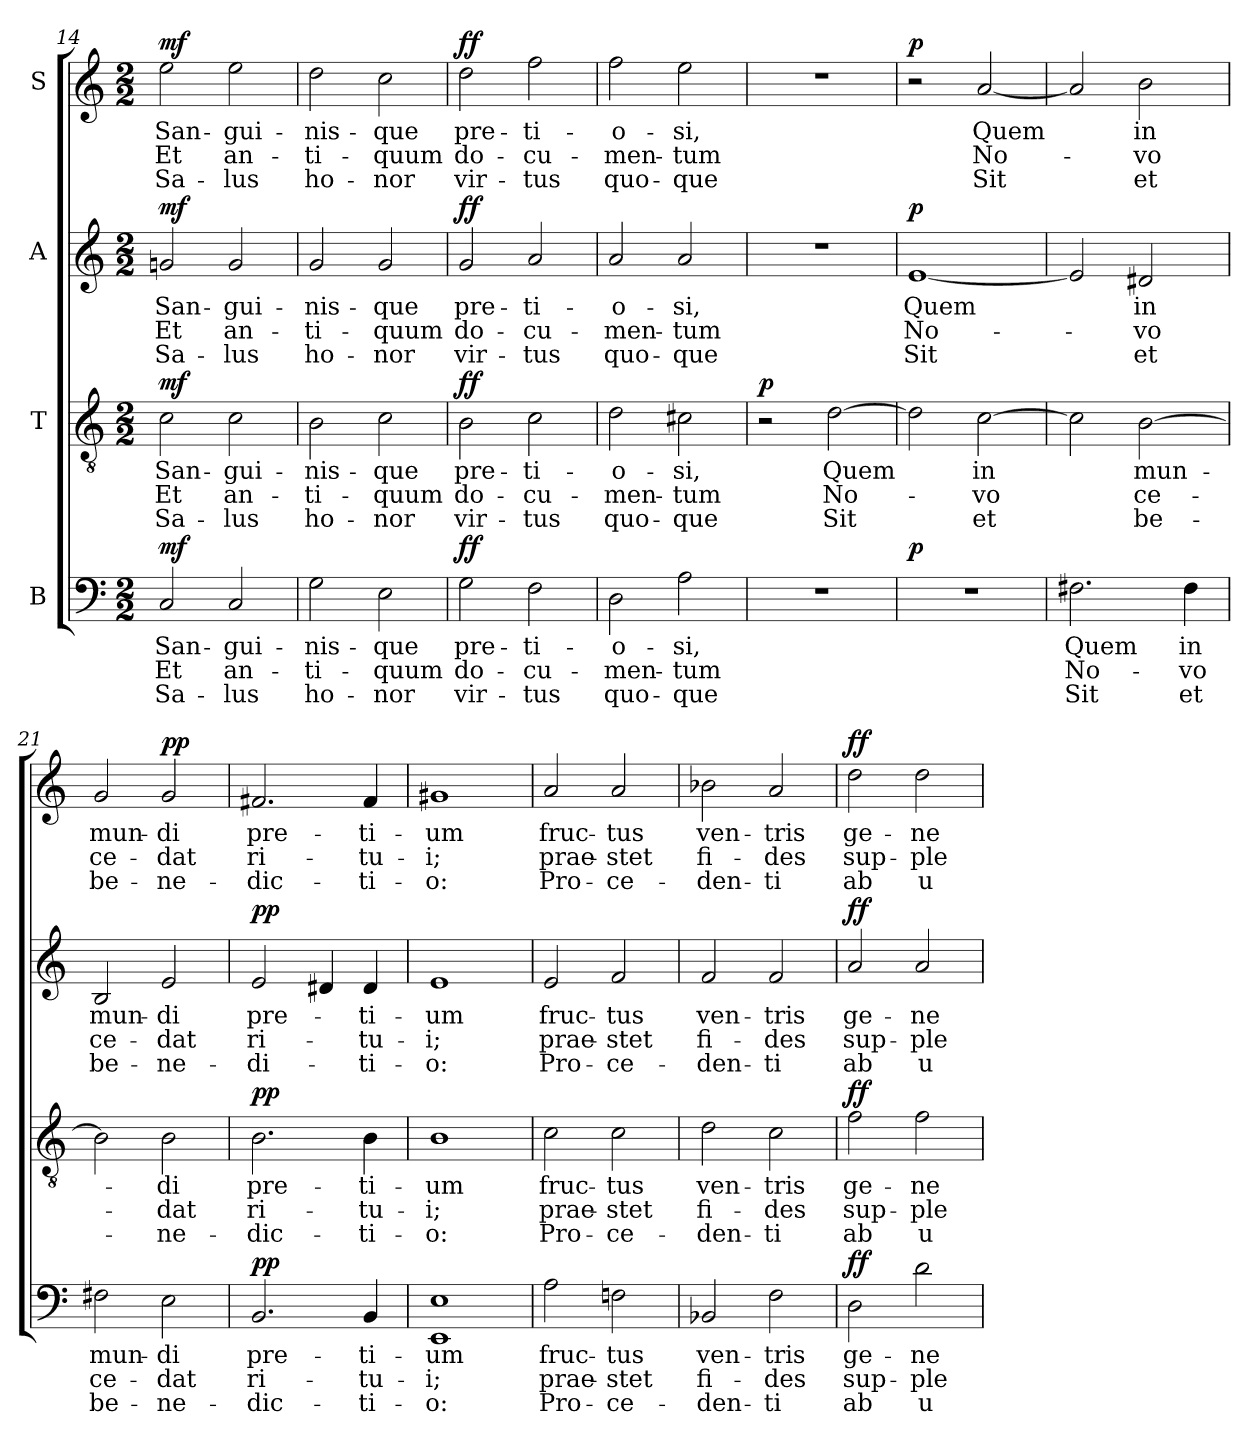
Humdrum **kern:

**kern	**text	**text	**text	**dynam	**kern	**text	**text	**text	**dynam	**kern	**text	**text	**text	**dynam	**kern	**text	**text	**text	**dynam
*part4	*part4	*part4	*part4	*part4	*part3	*part3	*part3	*part3	*part3	*part2	*part2	*part2	*part2	*part2	*part1	*part1	*part1	*part1	*part1
*staff4	*staff4	*staff4	*staff4	*staff4	*staff3	*staff3	*staff3	*staff3	*staff3	*staff2	*staff2	*staff2	*staff2	*staff2	*staff1	*staff1	*staff1	*staff1	*staff1
*I"B	*	*	*	*	*I"T	*	*	*	*	*I"A	*	*	*	*	*I"S	*	*	*	*
!!LO:LB:g=z
*clefF4	*	*	*	*	*clefGv2	*	*	*	*	*clefG2	*	*	*	*	*clefG2	*	*	*	*
*k[]	*	*	*	*	*k[]	*	*	*	*	*k[]	*	*	*	*	*k[]	*	*	*	*
*M2/2	*	*	*	*	*M2/2	*	*	*	*	*M2/2	*	*	*	*	*M2/2	*	*	*	*
=14	=14	=14	=14	=14	=14	=14	=14	=14	=14	=14	=14	=14	=14	=14	=14	=14	=14	=14	=14
!	!LO:LY:b	!LO:LY:b	!LO:LY:b	!LO:DY:b	!	!LO:LY:b	!LO:LY:b	!LO:LY:b	!LO:DY:b	!	!LO:LY:b	!LO:LY:b	!LO:LY:b	!LO:DY:b	!	!LO:LY:b	!LO:LY:b	!LO:LY:b	!LO:DY:b
2C/	San-	Et	Sa-	mf	2c\	San-	Et	Sa-	mf	2gn/	San-	Et	Sa-	mf	2ee\	San-	Et	Sa-	mf
!	!LO:LY:b	!LO:LY:b	!LO:LY:b	!	!	!LO:LY:b	!LO:LY:b	!LO:LY:b	!	!	!LO:LY:b	!LO:LY:b	!LO:LY:b	!	!	!LO:LY:b	!LO:LY:b	!LO:LY:b	!
2C/	-gui-	an-	-lus	.	2c\	-gui-	an-	-lus	.	2g/	-gui-	an-	-lus	.	2ee\	-gui-	an-	-lus	.
=15	=15	=15	=15	=15	=15	=15	=15	=15	=15	=15	=15	=15	=15	=15	=15	=15	=15	=15	=15
!	!LO:LY:b	!LO:LY:b	!LO:LY:b	!	!	!LO:LY:b	!LO:LY:b	!LO:LY:b	!	!	!LO:LY:b	!LO:LY:b	!LO:LY:b	!	!	!LO:LY:b	!LO:LY:b	!LO:LY:b	!
2G\	-nis-	-ti-	ho-	.	2B\	-nis-	-ti-	ho-	.	2g/	-nis-	-ti-	ho-	.	2dd\	-nis-	-ti-	ho-	.
!	!LO:LY:b	!LO:LY:b	!LO:LY:b	!	!	!LO:LY:b	!LO:LY:b	!LO:LY:b	!	!	!LO:LY:b	!LO:LY:b	!LO:LY:b	!	!	!LO:LY:b	!LO:LY:b	!LO:LY:b	!
2E\	-que	-quum	-nor	.	2c\	-que	-quum	-nor	.	2g/	-que	-quum	-nor	.	2cc\	-que	-quum	-nor	.
=16	=16	=16	=16	=16	=16	=16	=16	=16	=16	=16	=16	=16	=16	=16	=16	=16	=16	=16	=16
!	!LO:LY:b	!LO:LY:b	!LO:LY:b	!LO:DY:b	!	!LO:LY:b	!LO:LY:b	!LO:LY:b	!LO:DY:b	!	!LO:LY:b	!LO:LY:b	!LO:LY:b	!LO:DY:b	!	!LO:LY:b	!LO:LY:b	!LO:LY:b	!LO:DY:b
2G\	pre-	do-	vir-	ff	2B\	pre-	do-	vir-	ff	2g/	pre-	do-	vir-	ff	2dd\	pre-	do-	vir-	ff
!	!LO:LY:b	!LO:LY:b	!LO:LY:b	!	!	!LO:LY:b	!LO:LY:b	!LO:LY:b	!	!	!LO:LY:b	!LO:LY:b	!LO:LY:b	!	!	!LO:LY:b	!LO:LY:b	!LO:LY:b	!
2F\	-ti-	-cu-	-tus	.	2c\	-ti-	-cu-	-tus	.	2a/	-ti-	-cu-	-tus	.	2ff\	-ti-	-cu-	-tus	.
=17	=17	=17	=17	=17	=17	=17	=17	=17	=17	=17	=17	=17	=17	=17	=17	=17	=17	=17	=17
!	!LO:LY:b	!LO:LY:b	!LO:LY:b	!	!	!LO:LY:b	!LO:LY:b	!LO:LY:b	!	!	!LO:LY:b	!LO:LY:b	!LO:LY:b	!	!	!LO:LY:b	!LO:LY:b	!LO:LY:b	!
2D\	-o-	-men-	quo-	.	2d\	-o-	-men-	quo-	.	2a/	-o-	-men-	quo-	.	2ff\	-o-	-men-	quo-	.
!	!LO:LY:b	!LO:LY:b	!LO:LY:b	!	!	!LO:LY:b	!LO:LY:b	!LO:LY:b	!	!	!LO:LY:b	!LO:LY:b	!LO:LY:b	!	!	!LO:LY:b	!LO:LY:b	!LO:LY:b	!
2A\	-si,	-tum	-que	.	2c#X\	-si,	-tum	-que	.	2a/	-si,	-tum	-que	.	2ee\	-si,	-tum	-que	.
=18	=18	=18	=18	=18	=18	=18	=18	=18	=18	=18	=18	=18	=18	=18	=18	=18	=18	=18	=18
!	!	!	!	!	!	!	!	!	!LO:DY:b	!	!	!	!	!	!	!	!	!	!
1r	.	.	.	.	2r	.	.	.	p	1r	.	.	.	.	1r	.	.	.	.
!	!	!	!	!	!	!LO:LY:b	!LO:LY:b	!LO:LY:b	!	!	!	!	!	!	!	!	!	!	!
.	.	.	.	.	[2d\	Quem	No-	Sit	.	.	.	.	.	.	.	.	.	.	.
=19	=19	=19	=19	=19	=19	=19	=19	=19	=19	=19	=19	=19	=19	=19	=19	=19	=19	=19	=19
!	!	!	!	!LO:DY:b	!	!	!	!	!	!	!LO:LY:b	!LO:LY:b	!LO:LY:b	!LO:DY:b	!	!	!	!	!LO:DY:b
1r	.	.	.	p	2d\]	.	.	.	.	[1e	Quem	No-	Sit	p	2r	.	.	.	p
!	!	!	!	!	!	!LO:LY:b	!LO:LY:b	!LO:LY:b	!	!	!	!	!	!	!	!LO:LY:b	!LO:LY:b	!LO:LY:b	!
.	.	.	.	.	[2c\	in	-vo	et	.	.	.	.	.	.	[2a/	Quem	No-	Sit	.
=20	=20	=20	=20	=20	=20	=20	=20	=20	=20	=20	=20	=20	=20	=20	=20	=20	=20	=20	=20
!	!LO:LY:b	!LO:LY:b	!LO:LY:b	!	!	!	!	!	!	!	!	!	!	!	!	!	!	!	!
2.F#X\	Quem	No-	Sit	.	2c\]	.	.	.	.	2e/]	.	.	.	.	2a/]	.	.	.	.
!	!	!	!	!	!	!LO:LY:b	!LO:LY:b	!LO:LY:b	!	!	!LO:LY:b	!LO:LY:b	!LO:LY:b	!	!	!LO:LY:b	!LO:LY:b	!LO:LY:b	!
.	.	.	.	.	[2B\	mun-	ce-	be-	.	2d#X/	in	-vo	et	.	2b\	in	-vo	et	.
!	!LO:LY:b	!LO:LY:b	!LO:LY:b	!	!	!	!	!	!	!	!	!	!	!	!	!	!	!	!
4F#\	in	-vo	et	.	.	.	.	.	.	.	.	.	.	.	.	.	.	.	.
=21	=21	=21	=21	=21	=21	=21	=21	=21	=21	=21	=21	=21	=21	=21	=21	=21	=21	=21	=21
!	!LO:LY:b	!LO:LY:b	!LO:LY:b	!	!	!	!	!	!	!	!LO:LY:b	!LO:LY:b	!LO:LY:b	!	!	!LO:LY:b	!LO:LY:b	!LO:LY:b	!
2F#X\	mun-	ce-	be-	.	2B\]	.	.	.	.	2B/	mun-	ce-	be-	.	2g/	mun-	ce-	be-	.
!	!LO:LY:b	!LO:LY:b	!LO:LY:b	!	!	!LO:LY:b	!LO:LY:b	!LO:LY:b	!	!	!LO:LY:b	!LO:LY:b	!LO:LY:b	!	!	!LO:LY:b	!LO:LY:b	!LO:LY:b	!LO:DY:b
2E\	-di	-dat	-ne-	.	2B\	-di	-dat	-ne-	.	2e/	-di	-dat	-ne-	.	2g/	-di	-dat	-ne-	pp
=22	=22	=22	=22	=22	=22	=22	=22	=22	=22	=22	=22	=22	=22	=22	=22	=22	=22	=22	=22
!	!LO:LY:b	!LO:LY:b	!LO:LY:b	!LO:DY:b	!	!LO:LY:b	!LO:LY:b	!LO:LY:b	!LO:DY:b	!	!LO:LY:b	!LO:LY:b	!LO:LY:b	!LO:DY:b	!	!LO:LY:b	!LO:LY:b	!LO:LY:b	!
2.BB/	pre-	ri-	-dic-	pp	2.B\	pre-	ri-	-dic-	pp	2e/	pre-	ri-	-di-	pp	2.f#X/	pre-	ri-	-dic-	.
.	.	.	.	.	.	.	.	.	.	4d#X/	.	.	.	.	.	.	.	.	.
!	!LO:LY:b	!LO:LY:b	!LO:LY:b	!	!	!LO:LY:b	!LO:LY:b	!LO:LY:b	!	!	!LO:LY:b	!LO:LY:b	!LO:LY:b	!	!	!LO:LY:b	!LO:LY:b	!LO:LY:b	!
4BB/	-ti-	-tu-	-ti-	.	4B\	-ti-	-tu-	-ti-	.	4d#/	-ti-	-tu-	-ti-	.	4f#/	-ti-	-tu-	-ti-	.
=23	=23	=23	=23	=23	=23	=23	=23	=23	=23	=23	=23	=23	=23	=23	=23	=23	=23	=23	=23
!	!LO:LY:b	!LO:LY:b	!LO:LY:b	!	!	!LO:LY:b	!LO:LY:b	!LO:LY:b	!	!	!LO:LY:b	!LO:LY:b	!LO:LY:b	!	!	!LO:LY:b	!LO:LY:b	!LO:LY:b	!
1EE 1E	-um	-i;	-o:	.	1B	-um	-i;	-o:	.	1e	-um	-i;	-o:	.	1g#X	-um	-i;	-o:	.
=24	=24	=24	=24	=24	=24	=24	=24	=24	=24	=24	=24	=24	=24	=24	=24	=24	=24	=24	=24
!	!LO:LY:b	!LO:LY:b	!LO:LY:b	!	!	!LO:LY:b	!LO:LY:b	!LO:LY:b	!	!	!LO:LY:b	!LO:LY:b	!LO:LY:b	!	!	!LO:LY:b	!LO:LY:b	!LO:LY:b	!
2A\	fruc-	prae-	Pro-	.	2c\	fruc-	prae-	Pro-	.	2e/	fruc-	prae-	Pro-	.	2a/	fruc-	prae-	Pro-	.
!	!LO:LY:b	!LO:LY:b	!LO:LY:b	!	!	!LO:LY:b	!LO:LY:b	!LO:LY:b	!	!	!LO:LY:b	!LO:LY:b	!LO:LY:b	!	!	!LO:LY:b	!LO:LY:b	!LO:LY:b	!
2Fn\	-tus	-stet	-ce-	.	2c\	-tus	-stet	-ce-	.	2f/	-tus	-stet	-ce-	.	2a/	-tus	-stet	-ce-	.
=25	=25	=25	=25	=25	=25	=25	=25	=25	=25	=25	=25	=25	=25	=25	=25	=25	=25	=25	=25
!	!LO:LY:b	!LO:LY:b	!LO:LY:b	!	!	!LO:LY:b	!LO:LY:b	!LO:LY:b	!	!	!LO:LY:b	!LO:LY:b	!LO:LY:b	!	!	!LO:LY:b	!LO:LY:b	!LO:LY:b	!
2BB-X/	ven-	fi-	-den-	.	2d\	ven-	fi-	-den-	.	2f/	ven-	fi-	-den-	.	2b-X\	ven-	fi-	-den-	.
!	!LO:LY:b	!LO:LY:b	!LO:LY:b	!	!	!LO:LY:b	!LO:LY:b	!LO:LY:b	!	!	!LO:LY:b	!LO:LY:b	!LO:LY:b	!	!	!LO:LY:b	!LO:LY:b	!LO:LY:b	!
2F\	-tris	-des	-ti	.	2c\	-tris	-des	-ti	.	2f/	-tris	-des	-ti	.	2a/	-tris	-des	-ti	.
=26	=26	=26	=26	=26	=26	=26	=26	=26	=26	=26	=26	=26	=26	=26	=26	=26	=26	=26	=26
!	!LO:LY:b	!LO:LY:b	!LO:LY:b	!LO:DY:b	!	!LO:LY:b	!LO:LY:b	!LO:LY:b	!LO:DY:b	!	!LO:LY:b	!LO:LY:b	!LO:LY:b	!LO:DY:b	!	!LO:LY:b	!LO:LY:b	!LO:LY:b	!LO:DY:b
2D\	ge-	sup-	ab	ff	2f\	ge-	sup-	ab	ff	2a/	ge-	sup-	ab	ff	2dd\	ge-	sup-	ab	ff
!	!LO:LY:b	!LO:LY:b	!LO:LY:b	!	!	!LO:LY:b	!LO:LY:b	!LO:LY:b	!	!	!LO:LY:b	!LO:LY:b	!LO:LY:b	!	!	!LO:LY:b	!LO:LY:b	!LO:LY:b	!
2d\	-ne-	-ple-	u-	.	2f\	-ne-	-ple-	u-	.	2a/	-ne-	-ple-	u-	.	2dd\	-ne-	-ple-	u-	.
=	=	=	=	=	=	=	=	=	=	=	=	=	=	=	=	=	=	=	=
*-	*-	*-	*-	*-	*-	*-	*-	*-	*-	*-	*-	*-	*-	*-	*-	*-	*-	*-	*-
